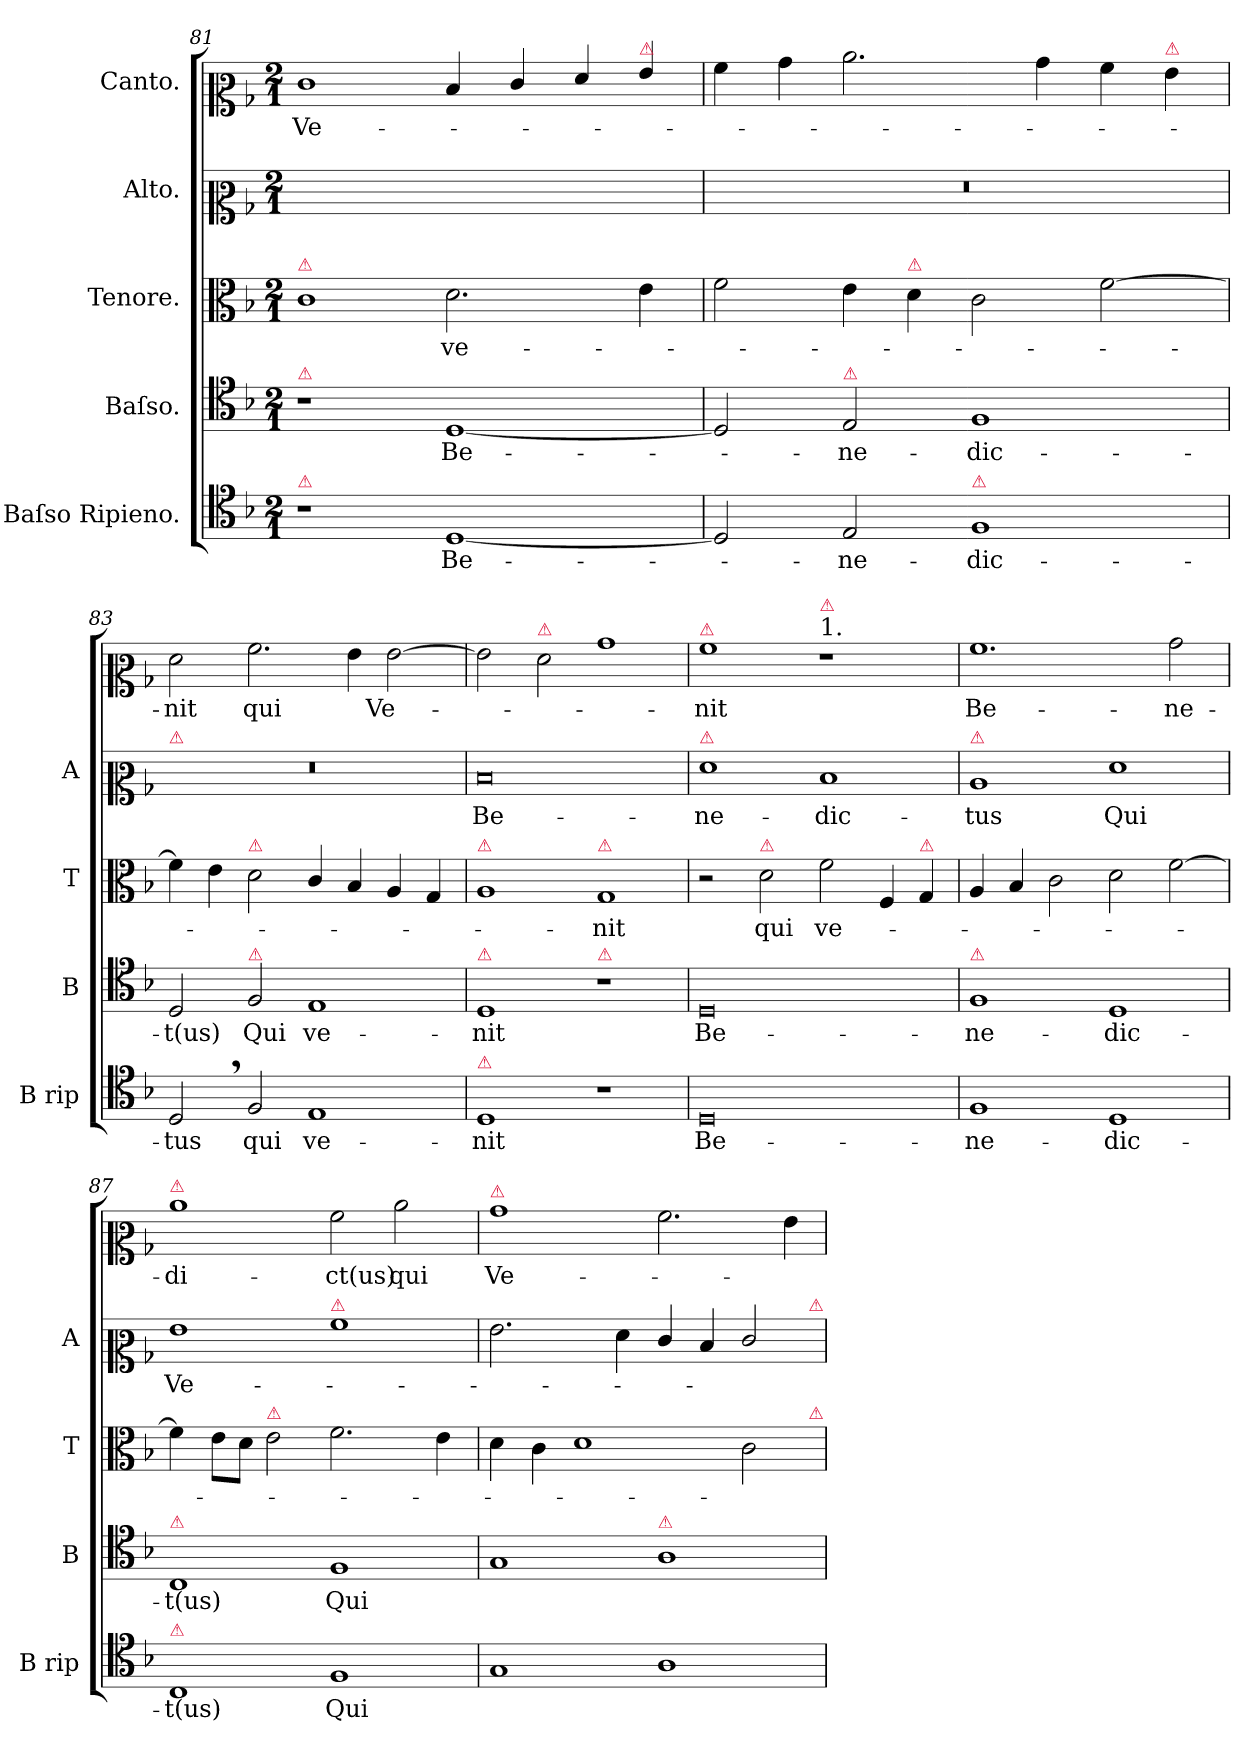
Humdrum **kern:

**kern	**text	**kern	**text	**kern	**text	**kern	**text	**kern	**text
*part5	*part5	*part4	*part4	*part3	*part3	*part2	*part2	*part1	*part1
*staff5	*staff5	*staff4	*staff4	*staff3	*staff3	*staff2	*staff2	*staff1	*staff1
*I"Baſso Ripieno.	*	*I"Baſso.	*	*I"Tenore.	*	*I"Alto.	*	*I"Canto.	*
*I'B rip	*	*I'B	*	*I'T	*	*I'A	*	*	*
*clefC4	*	*clefC4	*	*clefC3	*	*clefC2	*	*clefC2	*
*k[b-]	*	*k[b-]	*	*k[b-]	*	*k[b-]	*	*k[b-]	*
*M2/1	*	*M2/1	*	*M2/1	*	*M2/1	*	*M2/1	*
=81	=81	=81	=81	=81	=81	=81	=81	=81	=81
!	!	!	!	!LO:TX:a:color=crimson:t=⚠	!	!	!	!	!
!	!	!LO:TX:a:color=crimson:t=⚠	!	!	!	!	!	!	!
!LO:TX:a:color=crimson:t=⚠	!	!	!	!	!	!	!	!	!
1r	.	1r	.	1c	.	0ryy	.	1e	Ve-
[1D	Be-	[1D	Be-	2.d\	ve-	.	.	4d/	.
.	.	.	.	.	.	.	.	4e/	.
.	.	.	.	.	.	.	.	4f/	.
!	!	!	!	!	!	!	!	!LO:TX:a:color=crimson:t=⚠	!
.	.	.	.	4e\	.	.	.	4g/	.
=82	=82	=82	=82	=82	=82	=82	=82	=82	=82
2D/]	.	2D/]	.	2f\	.	0r	.	4a\	.
.	.	.	.	.	.	.	.	4b-\	.
!	!	!LO:TX:a:color=crimson:t=⚠	!	!	!	!	!	!	!
2E/	-ne-	2E/	-ne-	4e\	.	.	.	2.cc\	.
!	!	!	!	!LO:TX:a:color=crimson:t=⚠	!	!	!	!	!
.	.	.	.	4d\	.	.	.	.	.
!LO:TX:a:color=crimson:t=⚠	!	!	!	!	!	!	!	!	!
1F	-dic-	1F	-dic-	2c\	.	.	.	.	.
.	.	.	.	.	.	.	.	4b-\	.
.	.	.	.	[2f\	.	.	.	4a\	.
!	!	!	!	!	!	!	!	!LO:TX:a:color=crimson:t=⚠	!
.	.	.	.	.	.	.	.	4g\	.
=83	=83	=83	=83	=83	=83	=83	=83	=83	=83
!	!	!	!	!	!	!LO:TX:a:color=crimson:t=⚠	!	!	!
2D,/	-tus	2D/	-t(us)	4f\]	.	0r	.	2f\	-nit
.	.	.	.	4e\	.	.	.	.	.
!	!	!	!	!LO:TX:a:color=crimson:t=⚠	!	!	!	!	!
!	!	!LO:TX:a:color=crimson:t=⚠	!	!	!	!	!	!	!
2F/	qui	2F/	Qui	2d\	.	.	.	2.a\	qui
1E	ve-	1E	ve-	4c/	.	.	.	.	.
.	.	.	.	4B-/	.	.	.	4g\	.
.	.	.	.	4A/	.	.	.	[2g\	Ve-
.	.	.	.	4G/	.	.	.	.	.
=84	=84	=84	=84	=84	=84	=84	=84	=84	=84
!	!	!	!	!LO:TX:a:color=crimson:t=⚠	!	!	!	!	!
!	!	!LO:TX:a:color=crimson:t=⚠	!	!	!	!	!	!	!
!LO:TX:a:color=crimson:t=⚠	!	!	!	!	!	!	!	!	!
1D	-nit	1D	-nit	1A	.	0d	Be-	2g\]	.
!	!	!	!	!	!	!	!	!LO:TX:a:color=crimson:t=⚠	!
.	.	.	.	.	.	.	.	2f\	.
!	!	!	!	!LO:TX:a:color=crimson:t=⚠	!	!	!	!	!
!	!	!LO:TX:a:color=crimson:t=⚠	!	!	!	!	!	!	!
1r	.	1r	.	1G	-nit	.	.	1b-	.
=85	=85	=85	=85	=85	=85	=85	=85	=85	=85
!	!	!	!	!	!	!	!	!LO:TX:a:color=crimson:t=⚠	!
!	!	!	!	!	!	!LO:TX:a:color=crimson:t=⚠	!	!	!
0D	Be-	0D	Be-	2r	.	1f	-ne-	1a	-nit
!	!	!	!	!LO:TX:a:color=crimson:t=⚠	!	!	!	!	!
.	.	.	.	2d\	qui	.	.	.	.
!	!	!	!	!	!	!	!	!LO:TX:a:t=1.	!
!	!	!	!	!	!	!	!	!LO:TX:a:color=crimson:t=⚠	!
.	.	.	.	2f\	ve-	1d	-dic-	1r	.
.	.	.	.	4F/	.	.	.	.	.
!	!	!	!	!LO:TX:a:color=crimson:t=⚠	!	!	!	!	!
.	.	.	.	4G/	.	.	.	.	.
=86	=86	=86	=86	=86	=86	=86	=86	=86	=86
!	!	!	!	!	!	!LO:TX:a:color=crimson:t=⚠	!	!	!
!	!	!LO:TX:a:color=crimson:t=⚠	!	!	!	!	!	!	!
1F	-ne-	1F	-ne-	4A/	.	1c	-tus	1.a	Be-
.	.	.	.	4B-/	.	.	.	.	.
.	.	.	.	2c\	.	.	.	.	.
1D	-dic-	1D	-dic-	2d\	.	1f	Qui	.	.
.	.	.	.	[2f\	.	.	.	2b-\	-ne-
=87	=87	=87	=87	=87	=87	=87	=87	=87	=87
!	!	!	!	!	!	!	!	!LO:TX:a:color=crimson:t=⚠	!
!	!	!LO:TX:a:color=crimson:t=⚠	!	!	!	!	!	!	!
!LO:TX:a:color=crimson:t=⚠	!	!	!	!	!	!	!	!	!
1C	-t(us)	1C	-t(us)	4f\]	.	1g	Ve-	1cc	-di-
.	.	.	.	8e\L	.	.	.	.	.
.	.	.	.	8d\J	.	.	.	.	.
!	!	!	!	!LO:TX:a:color=crimson:t=⚠	!	!	!	!	!
.	.	.	.	2e\	.	.	.	.	.
!	!	!	!	!	!	!LO:TX:a:color=crimson:t=⚠	!	!	!
1F	Qui	1F	Qui	2.f\	.	1a	.	2a\	-ct(us)
.	.	.	.	.	.	.	.	2cc\	qui
.	.	.	.	4e\	.	.	.	.	.
=88	=88	=88	=88	=88	=88	=88	=88	=88	=88
!	!	!	!	!	!	!	!	!LO:TX:a:color=crimson:t=⚠	!
1G	.	1G	.	4d\	.	2.g\	.	1b-	Ve-
.	.	.	.	4c\	.	.	.	.	.
.	.	.	.	1d	.	.	.	.	.
.	.	.	.	.	.	4f\	.	.	.
!	!	!LO:TX:a:color=crimson:t=⚠	!	!	!	!	!	!	!
1A	.	1A	.	.	.	4e/	.	2.a\	.
.	.	.	.	.	.	4d/	.	.	.
.	.	.	.	2c\	.	2e/	.	.	.
.	.	.	.	.	.	.	.	4g\	.
!	!	!	!	!	!	!LO:TX:a:color=crimson:t=⚠	!	!	!
!	!	!	!	!LO:TX:a:color=crimson:t=⚠	!	!	!	!	!
=	=	=	=	=	=	=	=	=	=
*-	*-	*-	*-	*-	*-	*-	*-	*-	*-
